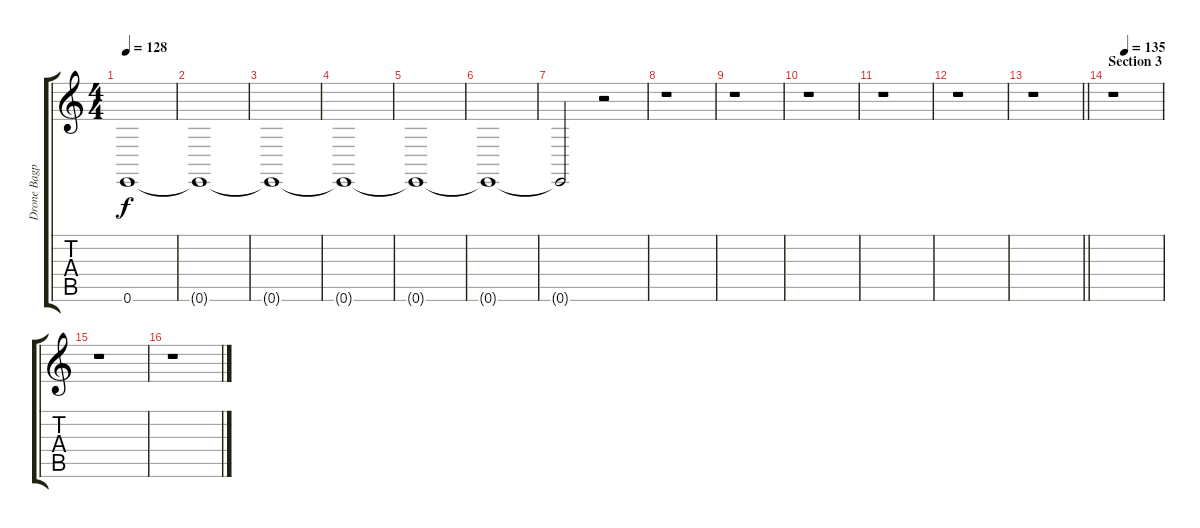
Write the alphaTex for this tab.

\track ("Drone Bagpipe" "Drone Bagp") {instrument bagpipe}
\staff {score tabs}
\tuning (E4 B3 G3 D3 A2 E2) {hide}
\ts (4 4)
\tempo 128
\clef g2
\ks c
0.6{t}.1{dy f} |
0.6{t}.1 |
0.6{t}.1 |
0.6{t}.1 |
0.6{t}.1 |
0.6{t}.1 |
0.6{t}.2 r.2 |
r.1 |
r.1 |
r.1 |
r.1 |
r.1 |
\barLineRight lightlight
r.1 |
\section ("" "Section 3")
\tempo (135 0.25)
r.1 |
r.1 |
r.1
